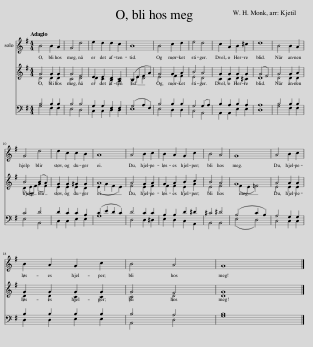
X:1
%%score 1 ( 2 3 ) ( 4 5 )
L:1/8
Q:1/4=72
M:4/4
I:linebreak $
K:G
V:1 treble
V:2 treble
V:3 treble
V:4 bass
V:5 bass
V:1
 B4 B2 A2 | G4 d4 | e2 d2 d2 c2 | B8 | B4 c2 d2 | %5
 e4 d4 | c2 A2 B2 ^c2 | d8 | B4 B2 A2 |$ G4 d4 | %10
 d2 c2 c2 B2 | A8 | A4 B2 c2 | B2 A2 G2 c2 | B4 A4 | %15
 G8 | A4 B2 c2 |$ B2 A2 G2 c2 | B4 A4 | G8 |] %20
V:2
 G4 G2 G2 | G4 F4 | E2 E2 D2 C2 | (B,2 E2 F2 A2) | G4 G2 A2 | %5
 B4 A4 | G2 G2 G2 G2 | (G4 F4) | G4 G2 A2 |$ B4 (B2 A2) | %10
 G2 G2 ^G2 G2 | A8 | A4 G2 A2 | G2 A2 B2 c2 | B4 A4 | %15
 G8 | A4 A2 A2 |$ G2 G2 G2 G2 | G4 F4 | G8 |] %20
V:3
 D4 D2 D2 | C4 D4 | D2 C2 B,2 A,2 | B,2 E2 D4 | E4 F2 F2 | %5
 E4 D4 | C2 C2 D2 ^C2 | D8 | D4 D2 D2 |$ (D2 EF) (G2 F2) | %10
 E2 E2 E2 D2 | (E2 G2 F2 E2) | F4 E2 F2 | F2 F2 E2 G2 | E4 F4 | %15
 (F2 E2 =F4) | E4 E2 E2 |$ D2 D2 C2 C2 | C4 D4 | D8 |] %20
V:4
 B,4 B,2 B,2 | B,4 B,4 | G,2 G,2 F,2 F,2 | (G,4 A,2 F,2) | B,4 B,2 B,2 | %5
 G,4 (G,2 A,2) | B,2 A,2 B,2 A,2 | A,8 | B,4 B,2 B,2 |$ C4 D4 | %10
 D2 C2 C2 B,2 | (C2 E2 D2 C2) | D4 C2 C2 | B,2 B,2 D2 ^D2 | ^C4 ^D4 | %15
 (B,4 C2 B,2) | A,4 G,2 G,2 |$ B,2 B,2 B,2 B,2 | B,4 A,4 | B,8 |] %20
V:5
 G,4 F,2 F,2 | E,4 D,4 | C,2 C,2 D,2 D,2 | E,8 | E,4 D,2 D,2 | %5
 C,4 A,,4 | A,,2 A,,2 E,2 E,2 | D,8 | G,4 F,2 F,2 |$ E,4 B,,4 | %10
 C,2 C,2 E,2 E,2 | A,8 | D,4 D,2 ^D,2 | E,2 D,2 C,2 A,,2 | B,,4 B,,4 | %15
 (E,4 D,4) | C,4 C,2 C,2 |$ D,2 D,2 E,2 E,2 | A,,4 D,4 | G,8 |] %20
